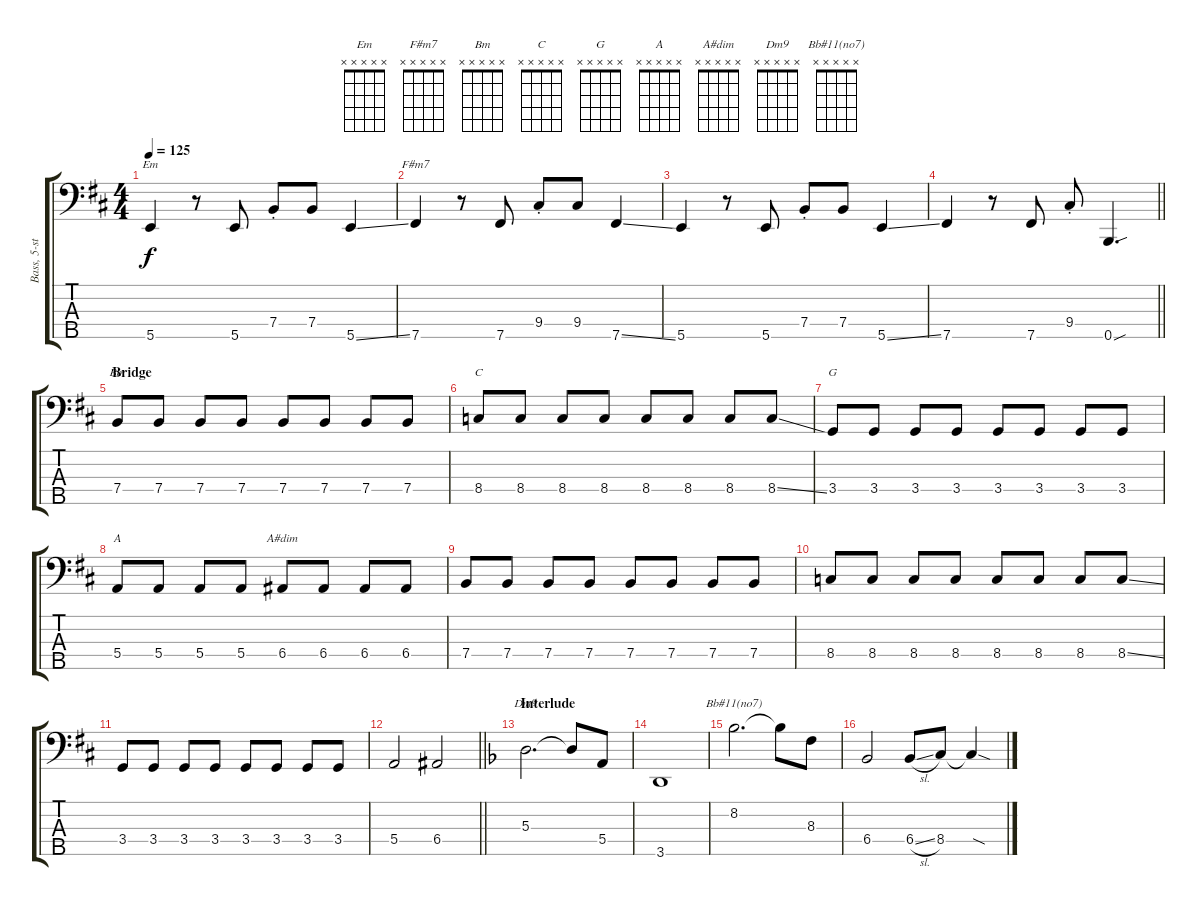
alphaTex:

\track ("Bass, 5-stringed" "Bass, 5-st") {instrument electricbassfinger}
\staff {score tabs}
\tuning (G2 D2 A1 E1 B0) {hide}
\chord ("Em" x x x x x)
\chord ("F#m7" x x x x x)
\chord ("Bm" x x x x x)
\chord ("C" x x x x x)
\chord ("G" x x x x x)
\chord ("A" x x x x x)
\chord ("A#dim" x x x x x)
\chord ("Dm9" x x x x x)
\chord ("Bb#11(no7)" x x x x x)
\ts (4 4)
\tempo 125
\clef f4
\ks bminor
5.5.4{ch "Em" dy f} r.8 5.5.8 7.4{st}.8 7.4.8 5.5{ss}.4 |
7.5.4{ch "F#m7"} r.8 7.5.8 9.4{st}.8 9.4.8 7.5{ss}.4 |
5.5.4 r.8 5.5.8 7.4{st}.8 7.4.8 5.5{ss}.4 |
\barLineRight lightlight
7.5.4 r.8 7.5.8 9.4{st}.8 0.5{sou}.4{d} |
\section ("" "Bridge")
7.4.8{ch "Bm"} 7.4.8 7.4.8 7.4.8 7.4.8 7.4.8 7.4.8 7.4.8 |
8.4.8{ch "C"} 8.4.8 8.4.8 8.4.8 8.4.8 8.4.8 8.4.8 8.4{ss}.8 |
3.4.8{ch "G"} 3.4.8 3.4.8 3.4.8 3.4.8 3.4.8 3.4.8 3.4.8 |
5.4.8{ch "A"} 5.4.8 5.4.8 5.4.8 6.4.8{ch "A#dim"} 6.4.8 6.4.8 6.4.8 |
7.4.8 7.4.8 7.4.8 7.4.8 7.4.8 7.4.8 7.4.8 7.4.8 |
8.4.8 8.4.8 8.4.8 8.4.8 8.4.8 8.4.8 8.4.8 8.4{ss}.8 |
3.4.8 3.4.8 3.4.8 3.4.8 3.4.8 3.4.8 3.4.8 3.4.8 |
\barLineRight lightlight
5.4.2 6.4.2 |
\section ("" "Interlude")
\ks dminor
5.3.2{d ch "Dm9"} 5.3{t}.8 5.4.8 |
3.5.1 |
8.2.2{d ch "Bb#11(no7)"} 8.2{t}.8 8.3.8 |
6.4.2 6.4{sl}.8 8.4.8 8.4{sod t}.4
